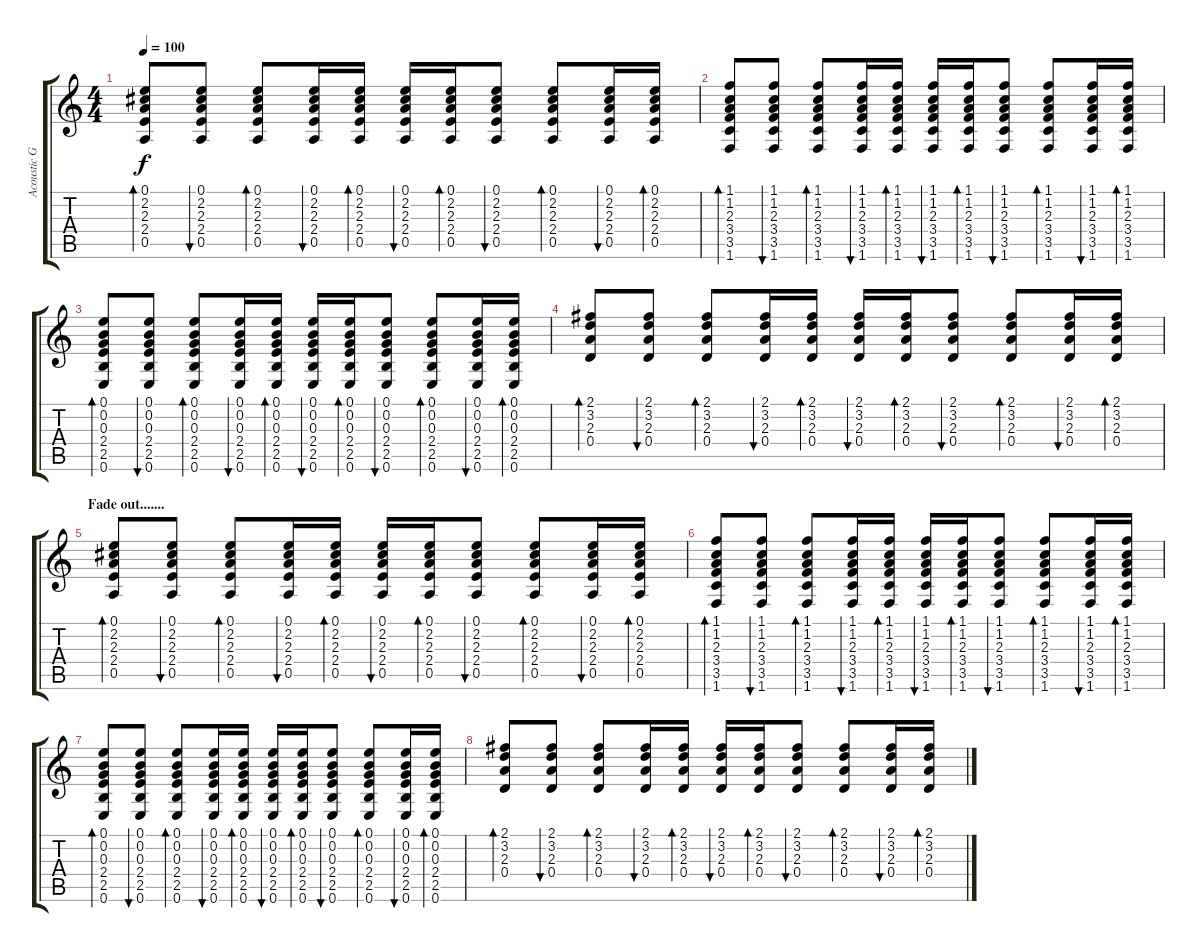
\track ("Acoustic Gtr" "Acoustic G") {instrument acousticguitarsteel}
\staff {score tabs}
\tuning (E4 B3 G3 D3 A2 E2) {hide}
\ts (4 4)
\tempo 100
\clef g2
\ks c
(0.1 2.2 2.3 2.4 0.5).8{bd 60 dy f} (0.1 2.2 2.3 2.4 0.5).8{bu 60} (0.1 2.2 2.3 2.4 0.5).8{bd 60} (0.1 2.2 2.3 2.4 0.5).16{bu 60} (0.1 2.2 2.3 2.4 0.5).16{bd 60} (0.1 2.2 2.3 2.4 0.5).16{bu 60} (0.1 2.2 2.3 2.4 0.5).16{bd 60} (0.1 2.2 2.3 2.4 0.5).8{bu 60} (0.1 2.2 2.3 2.4 0.5).8{bd 60} (0.1 2.2 2.3 2.4 0.5).16{bu 60} (0.1 2.2 2.3 2.4 0.5).16{bd 60} |
(1.1 1.2 2.3 3.4 3.5 1.6).8{bd 60} (1.1 1.2 2.3 3.4 3.5 1.6).8{bu 60} (1.1 1.2 2.3 3.4 3.5 1.6).8{bd 60} (1.1 1.2 2.3 3.4 3.5 1.6).16{bu 60} (1.1 1.2 2.3 3.4 3.5 1.6).16{bd 60} (1.1 1.2 2.3 3.4 3.5 1.6).16{bu 60} (1.1 1.2 2.3 3.4 3.5 1.6).16{bd 60} (1.1 1.2 2.3 3.4 3.5 1.6).8{bu 60} (1.1 1.2 2.3 3.4 3.5 1.6).8{bd 60} (1.1 1.2 2.3 3.4 3.5 1.6).16{bu 60} (1.1 1.2 2.3 3.4 3.5 1.6).16{bd 60} |
(0.1 0.2 0.3 2.4 2.5 0.6).8{bd 60} (0.1 0.2 0.3 2.4 2.5 0.6).8{bu 60} (0.1 0.2 0.3 2.4 2.5 0.6).8{bd 60} (0.1 0.2 0.3 2.4 2.5 0.6).16{bu 60} (0.1 0.2 0.3 2.4 2.5 0.6).16{bd 60} (0.1 0.2 0.3 2.4 2.5 0.6).16{bu 60} (0.1 0.2 0.3 2.4 2.5 0.6).16{bd 60} (0.1 0.2 0.3 2.4 2.5 0.6).8{bu 60} (0.1 0.2 0.3 2.4 2.5 0.6).8{bd 60} (0.1 0.2 0.3 2.4 2.5 0.6).16{bu 60} (0.1 0.2 0.3 2.4 2.5 0.6).16{bd 60} |
(2.1 3.2 2.3 0.4).8{bd 60} (2.1 3.2 2.3 0.4).8{bu 60} (2.1 3.2 2.3 0.4).8{bd 60} (2.1 3.2 2.3 0.4).16{bu 60} (2.1 3.2 2.3 0.4).16{bd 60} (2.1 3.2 2.3 0.4).16{bu 60} (2.1 3.2 2.3 0.4).16{bd 60} (2.1 3.2 2.3 0.4).8{bu 60} (2.1 3.2 2.3 0.4).8{bd 60} (2.1 3.2 2.3 0.4).16{bu 60} (2.1 3.2 2.3 0.4).16{bd 60} |
\section ("" "Fade out.......")
(0.1 2.2 2.3 2.4 0.5).8{bd 60} (0.1 2.2 2.3 2.4 0.5).8{bu 60} (0.1 2.2 2.3 2.4 0.5).8{bd 60} (0.1 2.2 2.3 2.4 0.5).16{bu 60} (0.1 2.2 2.3 2.4 0.5).16{bd 60} (0.1 2.2 2.3 2.4 0.5).16{bu 60} (0.1 2.2 2.3 2.4 0.5).16{bd 60} (0.1 2.2 2.3 2.4 0.5).8{bu 60} (0.1 2.2 2.3 2.4 0.5).8{bd 60} (0.1 2.2 2.3 2.4 0.5).16{bu 60} (0.1 2.2 2.3 2.4 0.5).16{bd 60} |
(1.1 1.2 2.3 3.4 3.5 1.6).8{bd 60} (1.1 1.2 2.3 3.4 3.5 1.6).8{bu 60} (1.1 1.2 2.3 3.4 3.5 1.6).8{bd 60} (1.1 1.2 2.3 3.4 3.5 1.6).16{bu 60} (1.1 1.2 2.3 3.4 3.5 1.6).16{bd 60} (1.1 1.2 2.3 3.4 3.5 1.6).16{bu 60} (1.1 1.2 2.3 3.4 3.5 1.6).16{bd 60} (1.1 1.2 2.3 3.4 3.5 1.6).8{bu 60} (1.1 1.2 2.3 3.4 3.5 1.6).8{bd 60} (1.1 1.2 2.3 3.4 3.5 1.6).16{bu 60} (1.1 1.2 2.3 3.4 3.5 1.6).16{bd 60} |
(0.1 0.2 0.3 2.4 2.5 0.6).8{bd 60} (0.1 0.2 0.3 2.4 2.5 0.6).8{bu 60} (0.1 0.2 0.3 2.4 2.5 0.6).8{bd 60} (0.1 0.2 0.3 2.4 2.5 0.6).16{bu 60} (0.1 0.2 0.3 2.4 2.5 0.6).16{bd 60} (0.1 0.2 0.3 2.4 2.5 0.6).16{bu 60} (0.1 0.2 0.3 2.4 2.5 0.6).16{bd 60} (0.1 0.2 0.3 2.4 2.5 0.6).8{bu 60} (0.1 0.2 0.3 2.4 2.5 0.6).8{bd 60} (0.1 0.2 0.3 2.4 2.5 0.6).16{bu 60} (0.1 0.2 0.3 2.4 2.5 0.6).16{bd 60} |
(2.1 3.2 2.3 0.4).8{bd 60} (2.1 3.2 2.3 0.4).8{bu 60} (2.1 3.2 2.3 0.4).8{bd 60} (2.1 3.2 2.3 0.4).16{bu 60} (2.1 3.2 2.3 0.4).16{bd 60} (2.1 3.2 2.3 0.4).16{bu 60} (2.1 3.2 2.3 0.4).16{bd 60} (2.1 3.2 2.3 0.4).8{bu 60} (2.1 3.2 2.3 0.4).8{bd 60} (2.1 3.2 2.3 0.4).16{bu 60} (2.1 3.2 2.3 0.4).16{bd 60}
